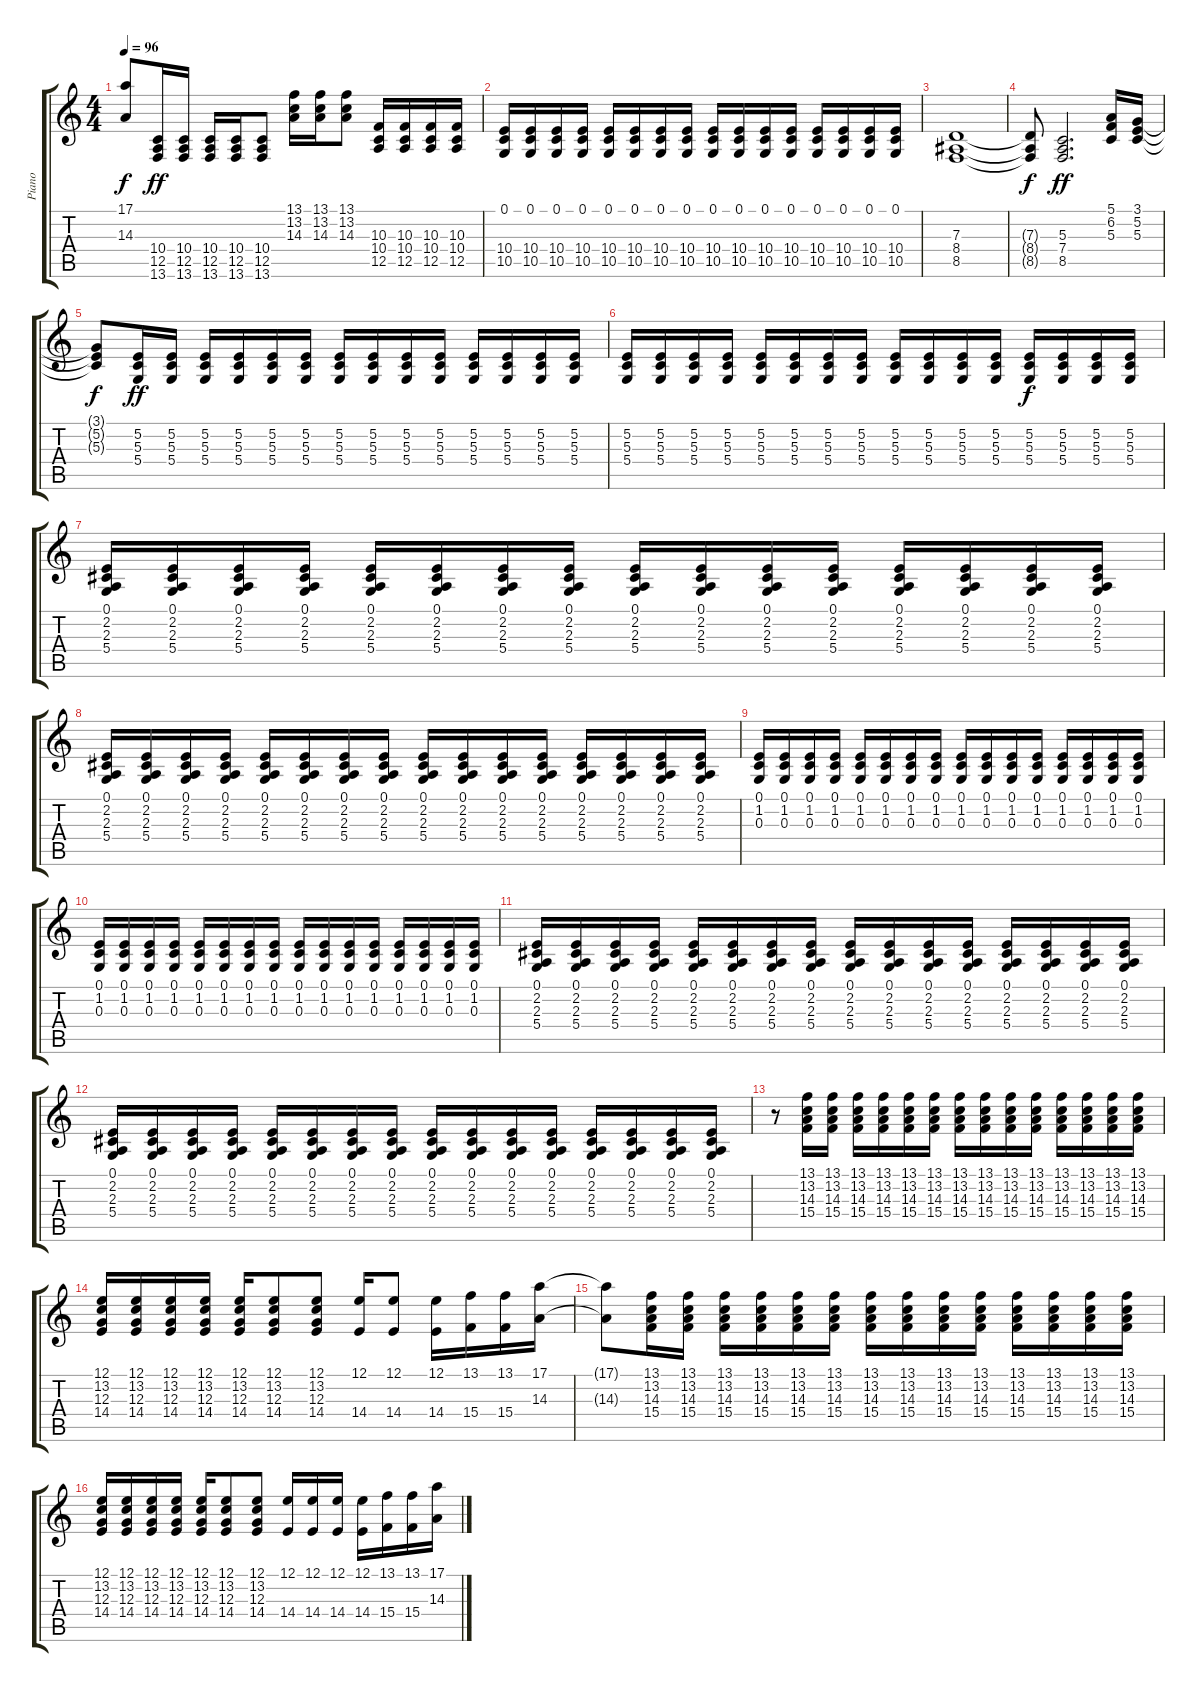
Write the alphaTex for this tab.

\track ("Piano" "Piano") {instrument brightacousticpiano}
\staff {score tabs}
\tuning (E4 B3 G3 D3 A2 E2) {hide}
\ts (4 4)
\tempo 96
\clef g2
\ks c
(17.1{t} 14.3{t}).8{dy f} (10.4 12.5 13.6).16{dy ff} (10.4 12.5 13.6).16 (10.4 12.5 13.6).16 (10.4 12.5 13.6).16 (10.4 12.5 13.6).8 (13.1 13.2 14.3).16 (13.1 13.2 14.3).16 (13.1 13.2 14.3).8 (10.3 10.4 12.5).16 (10.3 10.4 12.5).16 (10.3 10.4 12.5).16 (10.3 10.4 12.5).16 |
(0.1 10.4 10.5).16 (0.1 10.4 10.5).16 (0.1 10.4 10.5).16 (0.1 10.4 10.5).16 (0.1 10.4 10.5).16 (0.1 10.4 10.5).16 (0.1 10.4 10.5).16 (0.1 10.4 10.5).16 (0.1 10.4 10.5).16 (0.1 10.4 10.5).16 (0.1 10.4 10.5).16 (0.1 10.4 10.5).16 (0.1 10.4 10.5).16 (0.1 10.4 10.5).16 (0.1 10.4 10.5).16 (0.1 10.4 10.5).16 |
(7.3 8.4 8.5).1 |
(7.3{t} 8.4{t} 8.5{t}).8{dy f} (5.3 7.4 8.5).2{d dy ff} (5.1 6.2 5.3).16 (3.1 5.2 5.3).16 |
(3.1{t} 5.2{t} 5.3{t}).8{dy f} (5.2 5.3 5.4).16{dy ff} (5.2 5.3 5.4).16 (5.2 5.3 5.4).16 (5.2 5.3 5.4).16 (5.2 5.3 5.4).16 (5.2 5.3 5.4).16 (5.2 5.3 5.4).16 (5.2 5.3 5.4).16 (5.2 5.3 5.4).16 (5.2 5.3 5.4).16 (5.2 5.3 5.4).16 (5.2 5.3 5.4).16 (5.2 5.3 5.4).16 (5.2 5.3 5.4).16 |
(5.2 5.3 5.4).16 (5.2 5.3 5.4).16 (5.2 5.3 5.4).16 (5.2 5.3 5.4).16 (5.2 5.3 5.4).16 (5.2 5.3 5.4).16 (5.2 5.3 5.4).16 (5.2 5.3 5.4).16 (5.2 5.3 5.4).16 (5.2 5.3 5.4).16 (5.2 5.3 5.4).16 (5.2 5.3 5.4).16 (5.2 5.3 5.4).16{dy f} (5.2 5.3 5.4).16 (5.2 5.3 5.4).16 (5.2 5.3 5.4).16 |
(0.1 2.2 2.3 5.4).16 (0.1 2.2 2.3 5.4).16 (0.1 2.2 2.3 5.4).16 (0.1 2.2 2.3 5.4).16 (0.1 2.2 2.3 5.4).16 (0.1 2.2 2.3 5.4).16 (0.1 2.2 2.3 5.4).16 (0.1 2.2 2.3 5.4).16 (0.1 2.2 2.3 5.4).16 (0.1 2.2 2.3 5.4).16 (0.1 2.2 2.3 5.4).16 (0.1 2.2 2.3 5.4).16 (0.1 2.2 2.3 5.4).16 (0.1 2.2 2.3 5.4).16 (0.1 2.2 2.3 5.4).16 (0.1 2.2 2.3 5.4).16 |
(0.1 2.2 2.3 5.4).16 (0.1 2.2 2.3 5.4).16 (0.1 2.2 2.3 5.4).16 (0.1 2.2 2.3 5.4).16 (0.1 2.2 2.3 5.4).16 (0.1 2.2 2.3 5.4).16 (0.1 2.2 2.3 5.4).16 (0.1 2.2 2.3 5.4).16 (0.1 2.2 2.3 5.4).16 (0.1 2.2 2.3 5.4).16 (0.1 2.2 2.3 5.4).16 (0.1 2.2 2.3 5.4).16 (0.1 2.2 2.3 5.4).16 (0.1 2.2 2.3 5.4).16 (0.1 2.2 2.3 5.4).16 (0.1 2.2 2.3 5.4).16 |
(0.1 1.2 0.3).16 (0.1 1.2 0.3).16 (0.1 1.2 0.3).16 (0.1 1.2 0.3).16 (0.1 1.2 0.3).16 (0.1 1.2 0.3).16 (0.1 1.2 0.3).16 (0.1 1.2 0.3).16 (0.1 1.2 0.3).16 (0.1 1.2 0.3).16 (0.1 1.2 0.3).16 (0.1 1.2 0.3).16 (0.1 1.2 0.3).16 (0.1 1.2 0.3).16 (0.1 1.2 0.3).16 (0.1 1.2 0.3).16 |
(0.1 1.2 0.3).16 (0.1 1.2 0.3).16 (0.1 1.2 0.3).16 (0.1 1.2 0.3).16 (0.1 1.2 0.3).16 (0.1 1.2 0.3).16 (0.1 1.2 0.3).16 (0.1 1.2 0.3).16 (0.1 1.2 0.3).16 (0.1 1.2 0.3).16 (0.1 1.2 0.3).16 (0.1 1.2 0.3).16 (0.1 1.2 0.3).16 (0.1 1.2 0.3).16 (0.1 1.2 0.3).16 (0.1 1.2 0.3).16 |
(0.1 2.2 2.3 5.4).16 (0.1 2.2 2.3 5.4).16 (0.1 2.2 2.3 5.4).16 (0.1 2.2 2.3 5.4).16 (0.1 2.2 2.3 5.4).16 (0.1 2.2 2.3 5.4).16 (0.1 2.2 2.3 5.4).16 (0.1 2.2 2.3 5.4).16 (0.1 2.2 2.3 5.4).16 (0.1 2.2 2.3 5.4).16 (0.1 2.2 2.3 5.4).16 (0.1 2.2 2.3 5.4).16 (0.1 2.2 2.3 5.4).16 (0.1 2.2 2.3 5.4).16 (0.1 2.2 2.3 5.4).16 (0.1 2.2 2.3 5.4).16 |
(0.1 2.2 2.3 5.4).16 (0.1 2.2 2.3 5.4).16 (0.1 2.2 2.3 5.4).16 (0.1 2.2 2.3 5.4).16 (0.1 2.2 2.3 5.4).16 (0.1 2.2 2.3 5.4).16 (0.1 2.2 2.3 5.4).16 (0.1 2.2 2.3 5.4).16 (0.1 2.2 2.3 5.4).16 (0.1 2.2 2.3 5.4).16 (0.1 2.2 2.3 5.4).16 (0.1 2.2 2.3 5.4).16 (0.1 2.2 2.3 5.4).16 (0.1 2.2 2.3 5.4).16 (0.1 2.2 2.3 5.4).16 (0.1 2.2 2.3 5.4).16 |
r.8 (13.1 13.2 14.3 15.4).16 (13.1 13.2 14.3 15.4).16 (13.1 13.2 14.3 15.4).16 (13.1 13.2 14.3 15.4).16 (13.1 13.2 14.3 15.4).16 (13.1 13.2 14.3 15.4).16 (13.1 13.2 14.3 15.4).16 (13.1 13.2 14.3 15.4).16 (13.1 13.2 14.3 15.4).16 (13.1 13.2 14.3 15.4).16 (13.1 13.2 14.3 15.4).16 (13.1 13.2 14.3 15.4).16 (13.1 13.2 14.3 15.4).16 (13.1 13.2 14.3 15.4).16 |
(12.1 13.2 12.3 14.4).16 (12.1 13.2 12.3 14.4).16 (12.1 13.2 12.3 14.4).16 (12.1 13.2 12.3 14.4).16 (12.1 13.2 12.3 14.4).16 (12.1 13.2 12.3 14.4).8 (12.1 13.2 12.3 14.4).8 (12.1 14.4).16 (12.1 14.4).8 (12.1 14.4).16 (13.1 15.4).16 (13.1 15.4).16 (17.1 14.3).16 |
(17.1{t} 14.3{t}).8 (13.1 13.2 14.3 15.4).16 (13.1 13.2 14.3 15.4).16 (13.1 13.2 14.3 15.4).16 (13.1 13.2 14.3 15.4).16 (13.1 13.2 14.3 15.4).16 (13.1 13.2 14.3 15.4).16 (13.1 13.2 14.3 15.4).16 (13.1 13.2 14.3 15.4).16 (13.1 13.2 14.3 15.4).16 (13.1 13.2 14.3 15.4).16 (13.1 13.2 14.3 15.4).16 (13.1 13.2 14.3 15.4).16 (13.1 13.2 14.3 15.4).16 (13.1 13.2 14.3 15.4).16 |
(12.1 13.2 12.3 14.4).16 (12.1 13.2 12.3 14.4).16 (12.1 13.2 12.3 14.4).16 (12.1 13.2 12.3 14.4).16 (12.1 13.2 12.3 14.4).16 (12.1 13.2 12.3 14.4).8 (12.1 13.2 12.3 14.4).8 (12.1 14.4).16 (12.1 14.4).16 (12.1 14.4).16 (12.1 14.4).16 (13.1 15.4).16 (13.1 15.4).16 (17.1 14.3).16
